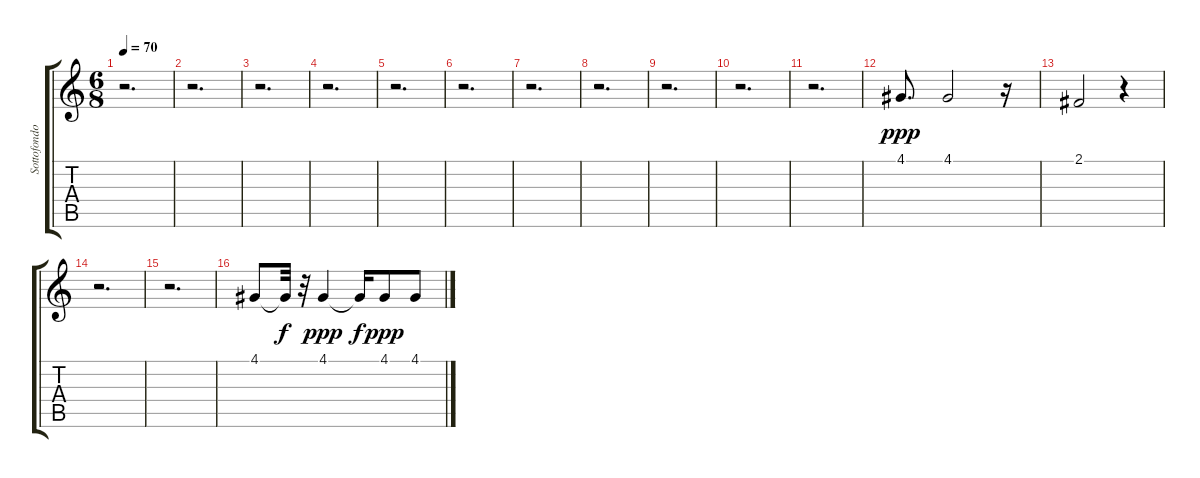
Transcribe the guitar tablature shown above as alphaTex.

\track ("Sottofondo" "Sottofondo") {instrument choiraahs}
\staff {score tabs}
\tuning (E4 B3 G3 D3 A2 E2) {hide}
\ts (6 8)
\tempo 70
\clef g2
\ks c
r.2{d dy ppp} |
r.2{d} |
r.2{d} |
r.2{d} |
r.2{d} |
r.2{d} |
r.2{d} |
r.2{d} |
r.2{d} |
r.2{d} |
r.2{d} |
4.1.8{d} 4.1.2 r.16 |
2.1.2 r.4 |
r.2{d} |
r.2{d} |
4.1.8 4.1{t}.32{dy f} r.32 4.1.4{dy ppp} 4.1{t}.16{dy f} 4.1.8{dy ppp} 4.1.8
